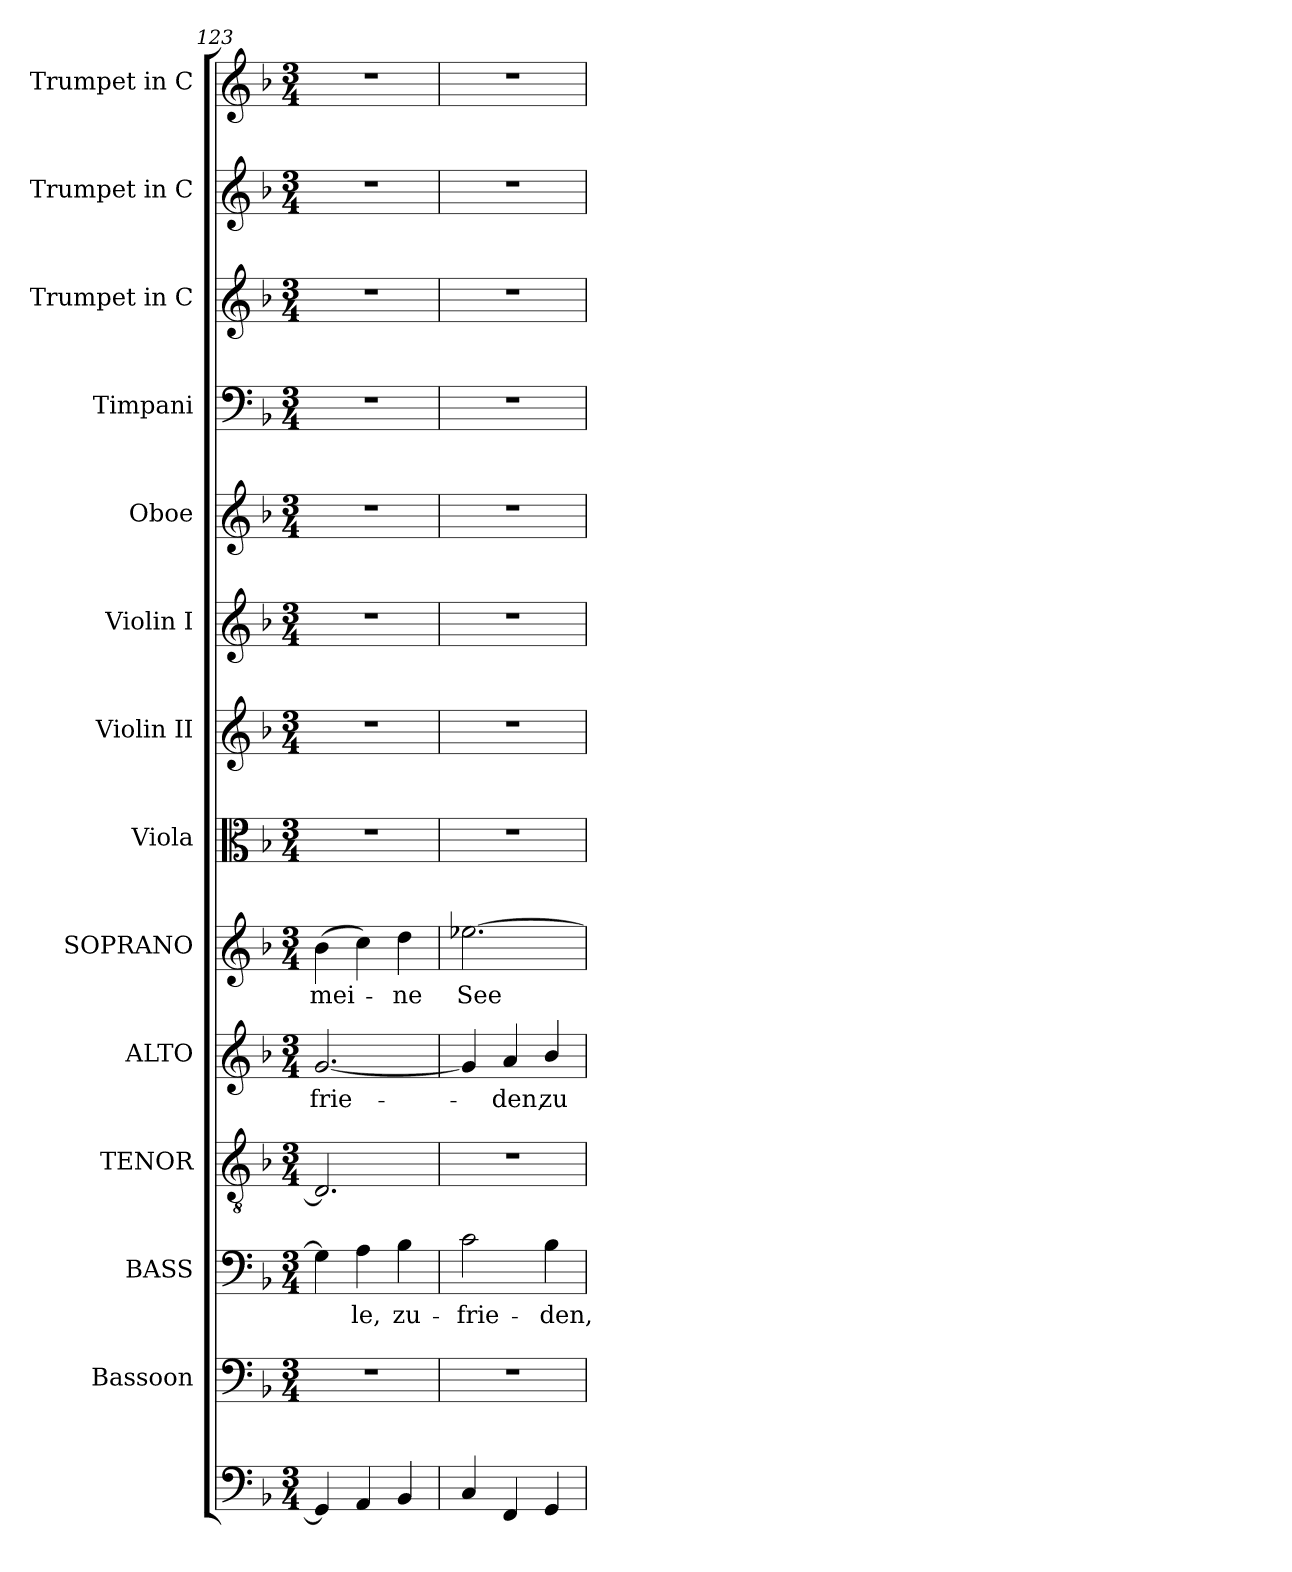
**kern	**kern	**kern	**text	**kern	**kern	**text	**kern	**text	**kern	**kern	**kern	**kern	**kern	**kern	**kern	**kern
*part14	*part13	*part12	*part12	*part11	*part10	*part10	*part9	*part9	*part8	*part7	*part6	*part5	*part4	*part3	*part2	*part1
*staff14	*staff13	*staff12	*staff12	*staff11	*staff10	*staff10	*staff9	*staff9	*staff8	*staff7	*staff6	*staff5	*staff4	*staff3	*staff2	*staff1
*	*I"Bassoon	*I"BASS	*	*I"TENOR	*I"ALTO	*	*I"SOPRANO	*	*I"Viola	*I"Violin II	*I"Violin I	*I"Oboe	*I"Timpani	*I"Trumpet in C	*I"Trumpet in C	*I"Trumpet in C
*	*	*	*	*	*I'Alto	*	*I'Soprano	*	*I'Viola	*I'Violin II	*I'Violin I	*I'Oboe	*I'Timp.	*	*	*
*clefF4	*clefF4	*clefF4	*	*clefGv2	*clefG2	*	*clefG2	*	*clefC3	*clefG2	*clefG2	*clefG2	*clefF4	*clefG2	*clefG2	*clefG2
*	*	*	*	*ITrd7c12	*	*	*	*	*	*	*	*	*	*	*	*
*k[b-]	*k[b-]	*k[b-]	*	*k[b-]	*k[b-]	*	*k[b-]	*	*k[b-]	*k[b-]	*k[b-]	*k[b-]	*k[b-]	*k[b-]	*k[b-]	*k[b-]
*F:	*F:	*F:	*	*F:	*F:	*	*F:	*	*F:	*F:	*F:	*F:	*F:	*F:	*F:	*F:
*M3/4	*M3/4	*M3/4	*	*M3/4	*M3/4	*	*M3/4	*	*M3/4	*M3/4	*M3/4	*M3/4	*M3/4	*M3/4	*M3/4	*M3/4
=123	=123	=123	=123	=123	=123	=123	=123	=123	=123	=123	=123	=123	=123	=123	=123	=123
!	!LO:N:vis=1	!	!	!	!	!	!	!	!	!	!	!	!	!	!	!
!	!	!	!	!	!	!LO:LY:b:color=#000000	!	!	!	!	!	!	!	!	!	!
!	!	!	!	!	!	!	!	!LO:LY:b:color=#000000	!LO:N:vis=1	!LO:N:vis=1	!LO:N:vis=1	!LO:N:vis=1	!LO:N:vis=1	!LO:N:vis=1	!LO:N:vis=1	!LO:N:vis=1
4GGi/]	2.r	4Gi\]	.	2.DDi/]	[2.gi/	-frie-	(4b-i\	mei-	2.r	2.r	2.r	2.r	2.r	2.r	2.r	2.r
!	!	!	!LO:LY:b:color=#000000	!	!	!	!	!	!	!	!	!	!	!	!	!
4AAi/	.	4Ai\	-le,	.	.	.	4cci\)	.	.	.	.	.	.	.	.	.
!	!	!	!LO:LY:b:color=#000000	!	!	!	!	!	!	!	!	!	!	!	!	!
!	!	!	!	!	!	!	!	!LO:LY:b:color=#000000	!	!	!	!	!	!	!	!
4BB-i/	.	4B-i\	zu-	.	.	.	4ddi\	-ne	.	.	.	.	.	.	.	.
=124	=124	=124	=124	=124	=124	=124	=124	=124	=124	=124	=124	=124	=124	=124	=124	=124
!	!LO:N:vis=1	!	!	!	!	!	!	!	!	!	!	!	!	!	!	!
!	!	!	!LO:LY:b:color=#000000	!LO:N:vis=1	!	!	!	!	!	!	!	!	!	!	!	!
!	!	!	!	!	!	!	!	!LO:LY:b:color=#000000	!LO:N:vis=1	!LO:N:vis=1	!LO:N:vis=1	!LO:N:vis=1	!LO:N:vis=1	!LO:N:vis=1	!LO:N:vis=1	!LO:N:vis=1
4Ci/	2.r	2ci\	-frie-	2.r	4gi/]	.	[2.ee-Xi\	See-	2.r	2.r	2.r	2.r	2.r	2.r	2.r	2.r
!	!	!	!	!	!	!LO:LY:b:color=#000000	!	!	!	!	!	!	!	!	!	!
4FFi/	.	.	.	.	4ai/	-den,	.	.	.	.	.	.	.	.	.	.
!	!	!	!LO:LY:b:color=#000000	!	!	!	!	!	!	!	!	!	!	!	!	!
!	!	!	!	!	!	!LO:LY:b:color=#000000	!	!	!	!	!	!	!	!	!	!
4GGi/	.	4B-i\	-den,	.	4b-i/	zu-	.	.	.	.	.	.	.	.	.	.
=	=	=	=	=	=	=	=	=	=	=	=	=	=	=	=	=
*-	*-	*-	*-	*-	*-	*-	*-	*-	*-	*-	*-	*-	*-	*-	*-	*-
